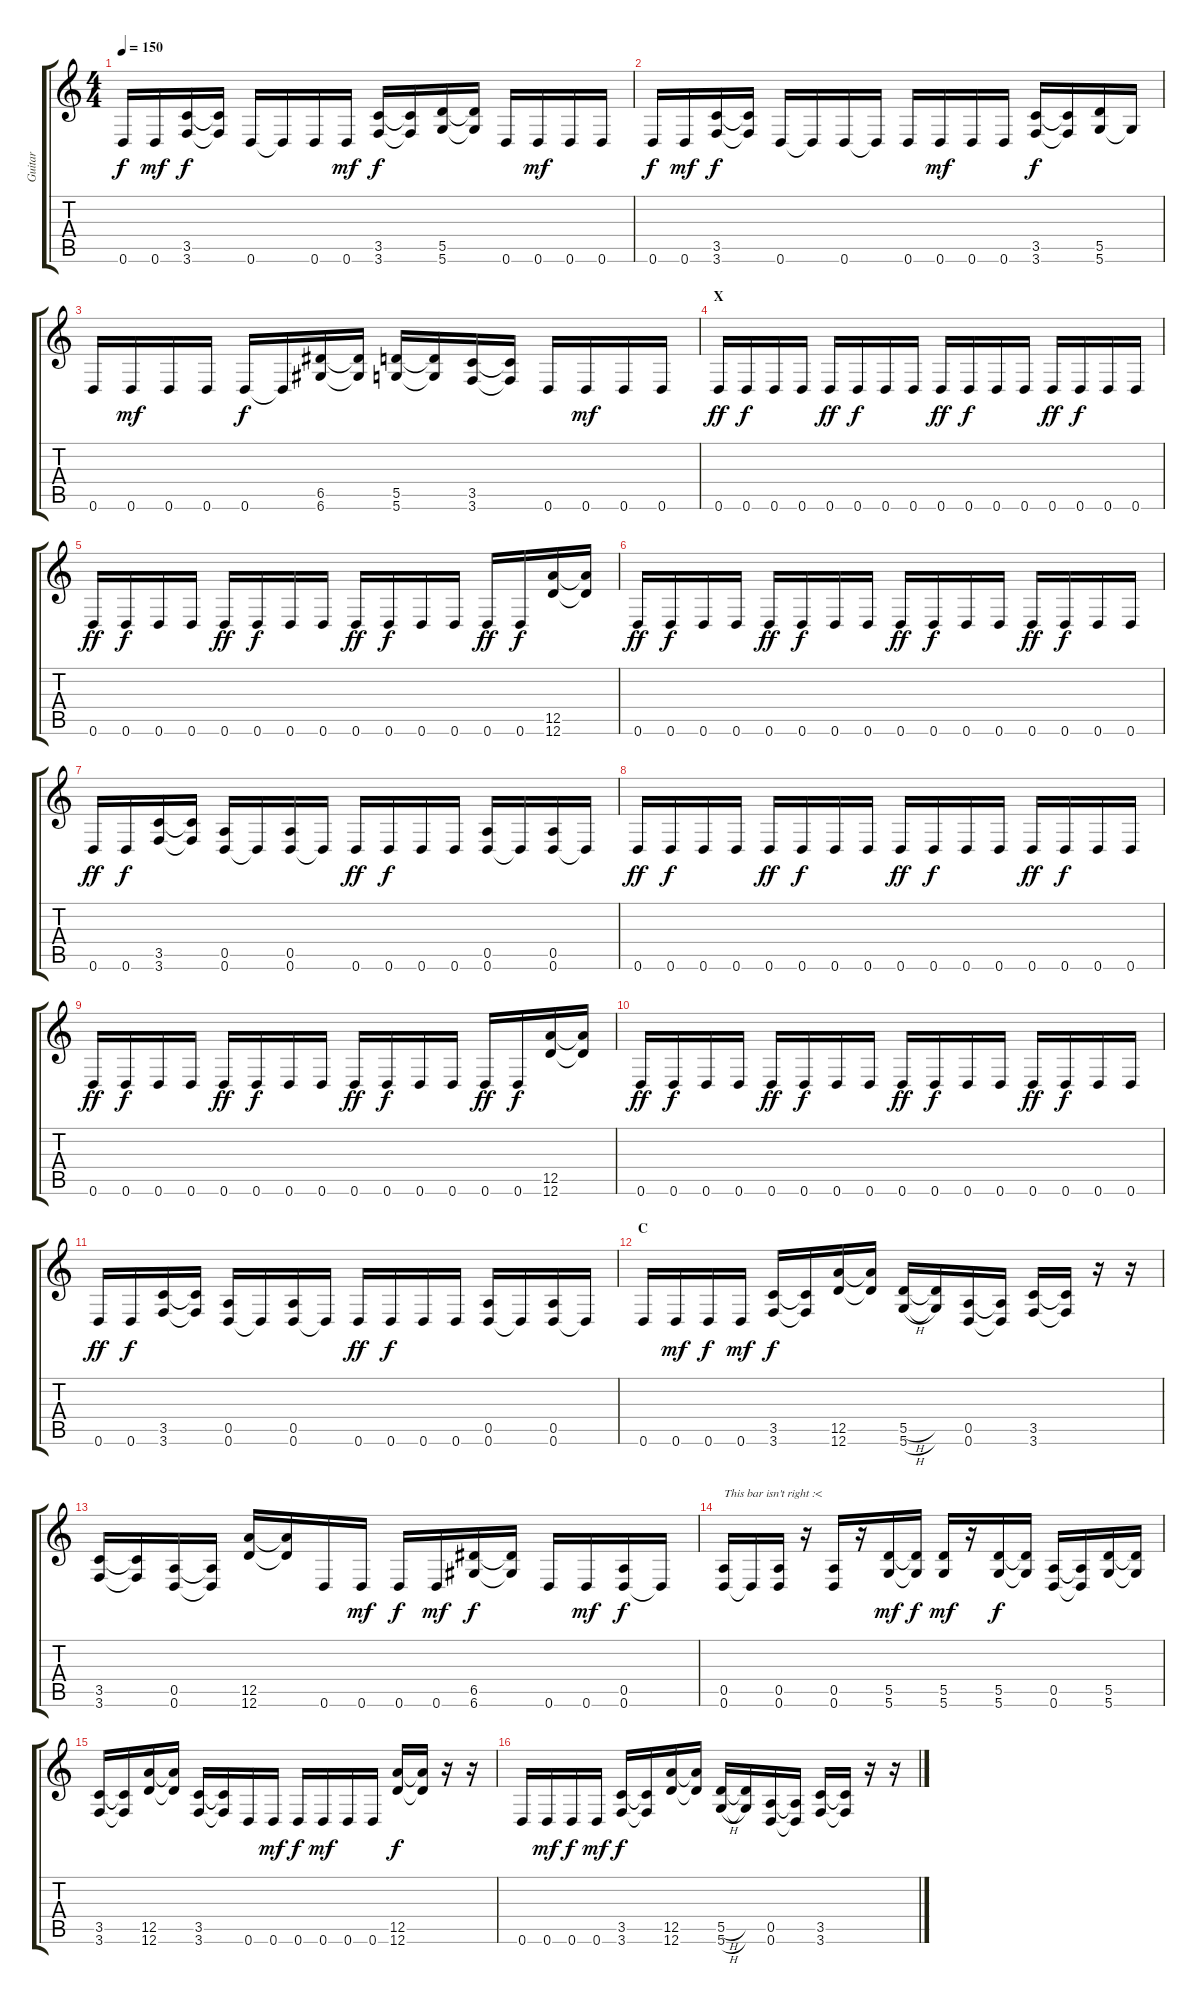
\track ("Guitar" "Guitar") {instrument distortionguitar}
\staff {score tabs}
\tuning (E4 B3 G3 D3 A2 D2) {hide}
\ts (4 4)
\tempo 150
\clef g2
\ks c
0.6.16{dy f} 0.6.16{dy mf} (3.5 3.6).16{dy f} (3.5{t} 3.6{t}).16 0.6.16 0.6{t}.16 0.6.16 0.6.16{dy mf} (3.5 3.6).16{dy f} (3.5{t} 3.6{t}).16 (5.5 5.6).16 (5.5{t} 5.6{t}).16 0.6.16 0.6.16{dy mf} 0.6.16 0.6.16 |
0.6.16{dy f} 0.6.16{dy mf} (3.5 3.6).16{dy f} (3.5{t} 3.6{t}).16 0.6.16 0.6{t}.16 0.6.16 0.6{t}.16 0.6.16 0.6.16{dy mf} 0.6.16 0.6.16 (3.5 3.6).16{dy f} (3.5{t} 3.6{t}).16 (5.5 5.6).16 5.6{t}.16 |
0.6.16 0.6.16{dy mf} 0.6.16 0.6.16 0.6.16{dy f} 0.6{t}.16 (6.5 6.6).16 (6.5{t} 6.6{t}).16 (5.5 5.6).16 (5.5{t} 5.6{t}).16 (3.5 3.6).16 (3.5{t} 3.6{t}).16 0.6.16 0.6.16{dy mf} 0.6.16 0.6.16 |
\section ("" "X")
0.6.16{dy ff} 0.6.16{dy f} 0.6.16 0.6.16 0.6.16{dy ff} 0.6.16{dy f} 0.6.16 0.6.16 0.6.16{dy ff} 0.6.16{dy f} 0.6.16 0.6.16 0.6.16{dy ff} 0.6.16{dy f} 0.6.16 0.6.16 |
0.6.16{dy ff} 0.6.16{dy f} 0.6.16 0.6.16 0.6.16{dy ff} 0.6.16{dy f} 0.6.16 0.6.16 0.6.16{dy ff} 0.6.16{dy f} 0.6.16 0.6.16 0.6.16{dy ff} 0.6.16{dy f} (12.5 12.6).16 (12.5{t} 12.6{t}).16 |
0.6.16{dy ff} 0.6.16{dy f} 0.6.16 0.6.16 0.6.16{dy ff} 0.6.16{dy f} 0.6.16 0.6.16 0.6.16{dy ff} 0.6.16{dy f} 0.6.16 0.6.16 0.6.16{dy ff} 0.6.16{dy f} 0.6.16 0.6.16 |
0.6.16{dy ff} 0.6.16{dy f} (3.5 3.6).16 (3.5{t} 3.6{t}).16 (0.5 0.6).16 0.6{t}.16 (0.5 0.6).16 0.6{t}.16 0.6.16{dy ff} 0.6.16{dy f} 0.6.16 0.6.16 (0.5 0.6).16 0.6{t}.16 (0.5 0.6).16 0.6{t}.16 |
0.6.16{dy ff} 0.6.16{dy f} 0.6.16 0.6.16 0.6.16{dy ff} 0.6.16{dy f} 0.6.16 0.6.16 0.6.16{dy ff} 0.6.16{dy f} 0.6.16 0.6.16 0.6.16{dy ff} 0.6.16{dy f} 0.6.16 0.6.16 |
0.6.16{dy ff} 0.6.16{dy f} 0.6.16 0.6.16 0.6.16{dy ff} 0.6.16{dy f} 0.6.16 0.6.16 0.6.16{dy ff} 0.6.16{dy f} 0.6.16 0.6.16 0.6.16{dy ff} 0.6.16{dy f} (12.5 12.6).16 (12.5{t} 12.6{t}).16 |
0.6.16{dy ff} 0.6.16{dy f} 0.6.16 0.6.16 0.6.16{dy ff} 0.6.16{dy f} 0.6.16 0.6.16 0.6.16{dy ff} 0.6.16{dy f} 0.6.16 0.6.16 0.6.16{dy ff} 0.6.16{dy f} 0.6.16 0.6.16 |
0.6.16{dy ff} 0.6.16{dy f} (3.5 3.6).16 (3.5{t} 3.6{t}).16 (0.5 0.6).16 0.6{t}.16 (0.5 0.6).16 0.6{t}.16 0.6.16{dy ff} 0.6.16{dy f} 0.6.16 0.6.16 (0.5 0.6).16 0.6{t}.16 (0.5 0.6).16 0.6{t}.16 |
\section ("" "C")
0.6.16 0.6.16{dy mf} 0.6.16{dy f} 0.6.16{dy mf} (3.5 3.6).16{dy f} (3.5{t} 3.6{t}).16 (12.5 12.6).16 (12.5{t} 12.6{t}).16 (5.5{h} 5.6{h}).16 (5.5{t} 5.6{t}).16 (0.5 0.6).16 (0.5{t} 0.6{t}).16 (3.5 3.6).16 (3.5{t} 3.6{t}).16 r.16 r.16 |
(3.5 3.6).16 (3.5{t} 3.6{t}).16 (0.5 0.6).16 (0.5{t} 0.6{t}).16 (12.5 12.6).16 (12.5{t} 12.6{t}).16 0.6.16 0.6.16{dy mf} 0.6.16{dy f} 0.6.16{dy mf} (6.5 6.6).16{dy f} (6.5{t} 6.6{t}).16 0.6.16 0.6.16{dy mf} (0.5 0.6).16{dy f} 0.6{t}.16 |
(0.5 0.6).16{txt "This bar isn't right :<"} 0.6{t}.16 (0.5 0.6).16 r.16 (0.5 0.6).16 r.16 (5.5 5.6).16{dy mf} (5.5{t} 5.6{t}).16{dy f} (5.5 5.6).16{dy mf} r.16 (5.5 5.6).16{dy f} (5.5{t} 5.6{t}).16 (0.5 0.6).16 (0.5{t} 0.6{t}).16 (5.5 5.6).16 (5.5{t} 5.6{t}).16 |
(3.5 3.6).16 (3.5{t} 3.6{t}).16 (12.5 12.6).16 (12.5{t} 12.6{t}).16 (3.5 3.6).16 (3.5{t} 3.6{t}).16 0.6.16 0.6.16{dy mf} 0.6.16{dy f} 0.6.16{dy mf} 0.6.16 0.6.16 (12.5 12.6).16{dy f} (12.5{t} 12.6{t}).16 r.16 r.16 |
0.6.16 0.6.16{dy mf} 0.6.16{dy f} 0.6.16{dy mf} (3.5 3.6).16{dy f} (3.5{t} 3.6{t}).16 (12.5 12.6).16 (12.5{t} 12.6{t}).16 (5.5{h} 5.6{h}).16 (5.5{t} 5.6{t}).16 (0.5 0.6).16 (0.5{t} 0.6{t}).16 (3.5 3.6).16 (3.5{t} 3.6{t}).16 r.16 r.16
